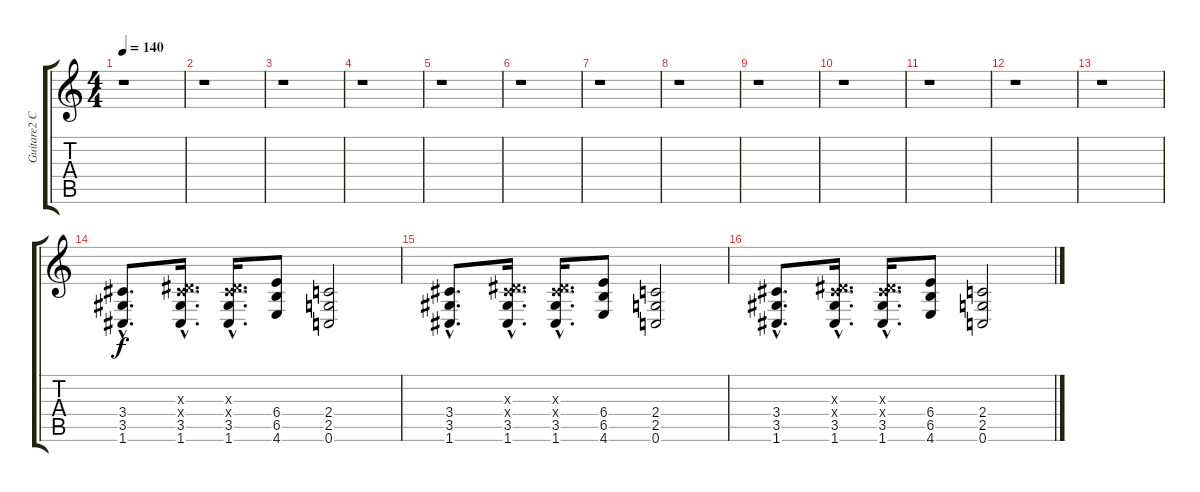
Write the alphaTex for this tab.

\track ("Guitare2 C" "Guitare2 C") {instrument overdrivenguitar}
\staff {score tabs}
\tuning (C4 G3 Eb3 Bb2 F2 C2) {hide}
\ts (4 4)
\tempo 140
\clef g2
\ks c
r.1{dy f} |
r.1 |
r.1 |
r.1 |
r.1 |
r.1 |
r.1 |
r.1 |
r.1 |
r.1 |
r.1 |
r.1 |
r.1 |
(3.4{hac} 3.5{hac} 1.6{hac}).8{d} (0.3{hac x} 3.4{hac x} 3.5{hac} 1.6{hac}).16{d} (0.3{hac x} 3.4{hac x} 3.5{hac} 1.6{hac}).16{d} (6.4 6.5 4.6).8 (2.4 2.5 0.6).2 |
(3.4{hac} 3.5{hac} 1.6{hac}).8{d} (0.3{hac x} 3.4{hac x} 3.5{hac} 1.6{hac}).16{d} (0.3{hac x} 3.4{hac x} 3.5{hac} 1.6{hac}).16{d} (6.4 6.5 4.6).8 (2.4 2.5 0.6).2 |
(3.4{hac} 3.5{hac} 1.6{hac}).8{d} (0.3{hac x} 3.4{hac x} 3.5{hac} 1.6{hac}).16{d} (0.3{hac x} 3.4{hac x} 3.5{hac} 1.6{hac}).16{d} (6.4 6.5 4.6).8 (2.4 2.5 0.6).2
